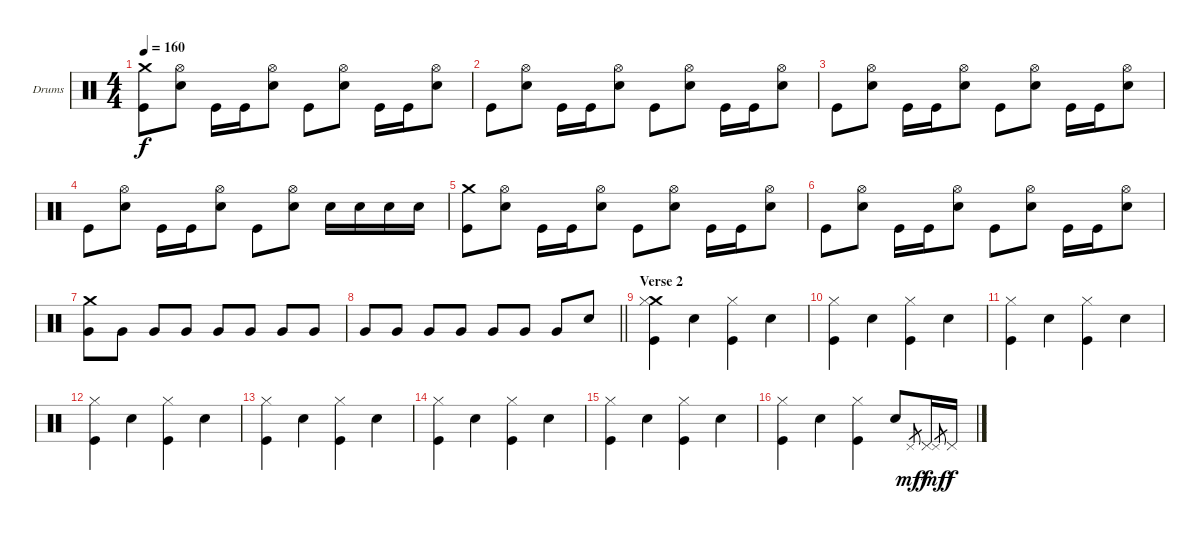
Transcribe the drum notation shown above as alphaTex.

\bracketExtendMode groupsimilarinstruments
\firstSystemTrackNameOrientation horizontal
\otherSystemsTrackNameOrientation horizontal
\track ("Drumkit" "Drums") {instrument percussion}
\staff {score}
\articulation defaults
\ts (4 4)
\section ("" "")
\tempo 160
\clef neutral
\ks c
("Kick (hit)" "Crash medium (hit)").8{dy f} ("Snare (hit) 2" "Hi-Hat (open)").8 "Kick (hit)".16 "Kick (hit)".16 ("Snare (hit) 2" "Hi-Hat (open)").8 "Kick (hit)".8 ("Snare (hit) 2" "Hi-Hat (open)").8 "Kick (hit)".16 "Kick (hit)".16 ("Snare (hit) 2" "Hi-Hat (open)").8 |
"Kick (hit)".8 ("Snare (hit) 2" "Hi-Hat (open)").8 "Kick (hit)".16 "Kick (hit)".16 ("Snare (hit) 2" "Hi-Hat (open)").8 "Kick (hit)".8 ("Snare (hit) 2" "Hi-Hat (open)").8 "Kick (hit)".16 "Kick (hit)".16 ("Snare (hit) 2" "Hi-Hat (open)").8 |
"Kick (hit)".8 ("Snare (hit) 2" "Hi-Hat (open)").8 "Kick (hit)".16 "Kick (hit)".16 ("Snare (hit) 2" "Hi-Hat (open)").8 "Kick (hit)".8 ("Snare (hit) 2" "Hi-Hat (open)").8 "Kick (hit)".16 "Kick (hit)".16 ("Snare (hit) 2" "Hi-Hat (open)").8 |
"Kick (hit)".8 ("Snare (hit) 2" "Hi-Hat (open)").8 "Kick (hit)".16 "Kick (hit)".16 ("Snare (hit) 2" "Hi-Hat (open)").8 "Kick (hit)".8 ("Snare (hit) 2" "Hi-Hat (open)").8 "Snare (hit) 2".16 "Snare (hit) 2".16 "Snare (hit) 2".16 "Snare (hit) 2".16 |
("Kick (hit)" "Crash medium (hit)").8 ("Snare (hit) 2" "Hi-Hat (open)").8 "Kick (hit)".16 "Kick (hit)".16 ("Snare (hit) 2" "Hi-Hat (open)").8 "Kick (hit)".8 ("Snare (hit) 2" "Hi-Hat (open)").8 "Kick (hit)".16 "Kick (hit)".16 ("Snare (hit) 2" "Hi-Hat (open)").8 |
"Kick (hit)".8 ("Snare (hit) 2" "Hi-Hat (open)").8 "Kick (hit)".16 "Kick (hit)".16 ("Snare (hit) 2" "Hi-Hat (open)").8 "Kick (hit)".8 ("Snare (hit) 2" "Hi-Hat (open)").8 "Kick (hit)".16 "Kick (hit)".16 ("Snare (hit) 2" "Hi-Hat (open)").8 |
("Very Low Tom (hit)" "Crash medium (hit)").8 "Very Low Tom (hit)".8 "Very Low Tom (hit)".8 "Very Low Tom (hit)".8 "Very Low Tom (hit)".8 "Very Low Tom (hit)".8 "Very Low Tom (hit)".8 "Very Low Tom (hit)".8 |
\barLineRight lightlight "Very Low Tom (hit)".8 "Very Low Tom (hit)".8 "Very Low Tom (hit)".8 "Very Low Tom (hit)".8 "Very Low Tom (hit)".8 "Very Low Tom (hit)".8 "Very Low Tom (hit)".8 "Snare (hit) 2".8
|
\section ("" "Verse 2")
("Kick (hit)" "Crash medium (hit)" "Hi-Hat (closed)").4 "Snare (hit) 2".4 ("Kick (hit)" "Hi-Hat (closed)").4 "Snare (hit) 2".4 |
("Kick (hit)" "Hi-Hat (closed)").4 "Snare (hit) 2".4 ("Kick (hit)" "Hi-Hat (closed)").4 "Snare (hit) 2".4 |
("Kick (hit)" "Hi-Hat (closed)").4 "Snare (hit) 2".4 ("Kick (hit)" "Hi-Hat (closed)").4 "Snare (hit) 2".4 |
("Kick (hit)" "Hi-Hat (closed)").4 "Snare (hit) 2".4 ("Kick (hit)" "Hi-Hat (closed)").4 "Snare (hit) 2".4 |
("Kick (hit)" "Hi-Hat (closed)").4 "Snare (hit) 2".4 ("Kick (hit)" "Hi-Hat (closed)").4 "Snare (hit) 2".4 |
("Kick (hit)" "Hi-Hat (closed)").4 "Snare (hit) 2".4 ("Kick (hit)" "Hi-Hat (closed)").4 "Snare (hit) 2".4 |
("Kick (hit)" "Hi-Hat (closed)").4 "Snare (hit) 2".4 ("Kick (hit)" "Hi-Hat (closed)").4 "Snare (hit) 2".4 |
("Kick (hit)" "Hi-Hat (closed)").4 "Snare (hit) 2".4 ("Kick (hit)" "Hi-Hat (closed)").4 "Snare (hit) 2".8 "Pedal Hi-Hat (hit)".8{gr dy mf} "Pedal Hi-Hat (hit)".16{dy f} "Pedal Hi-Hat (hit)".8{gr dy mf} "Pedal Hi-Hat (hit)".16{dy f}
